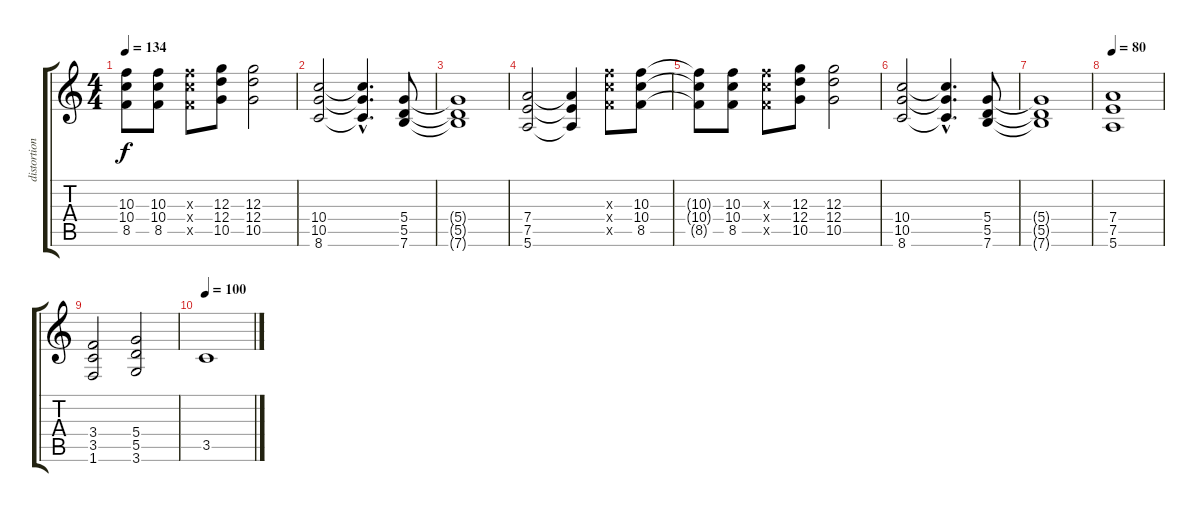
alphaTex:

\track ("distortion guitar" "distortion") {instrument distortionguitar}
\staff {score tabs}
\tuning (E4 B3 G3 D3 A2 E2) {hide}
\ts (4 4)
\tempo 134
\clef g2
\ks c
(10.3{t} 10.4{t} 8.5{t}).8{dy f} (10.3 10.4 8.5).8 (10.3{x} 10.4{x} 8.5{x}).8 (12.3 12.4 10.5).8 (12.3 12.4 10.5).2 |
(10.4 10.5 8.6).2 (10.4{hac t} 10.5{hac t} 8.6{hac t}).4{d} (5.4 5.5 7.6).8 |
(5.4{t} 5.5{t} 7.6{t}).1 |
(7.4 7.5 5.6).2 (7.4{t} 7.5{t} 5.6{t}).4 (10.3{x} 10.4{x} 8.5{x}).8 (10.3 10.4 8.5).8 |
(10.3{t} 10.4{t} 8.5{t}).8 (10.3 10.4 8.5).8 (10.3{x} 10.4{x} 8.5{x}).8 (12.3 12.4 10.5).8 (12.3 12.4 10.5).2 |
(10.4 10.5 8.6).2 (10.4{hac t} 10.5{hac t} 8.6{hac t}).4{d} (5.4 5.5 7.6).8 |
(5.4{t} 5.5{t} 7.6{t}).1 |
\tempo 80
(7.4 7.5 5.6).1 |
(3.4 3.5 1.6).2 (5.4 5.5 3.6).2 |
\tempo 100
3.5.1
